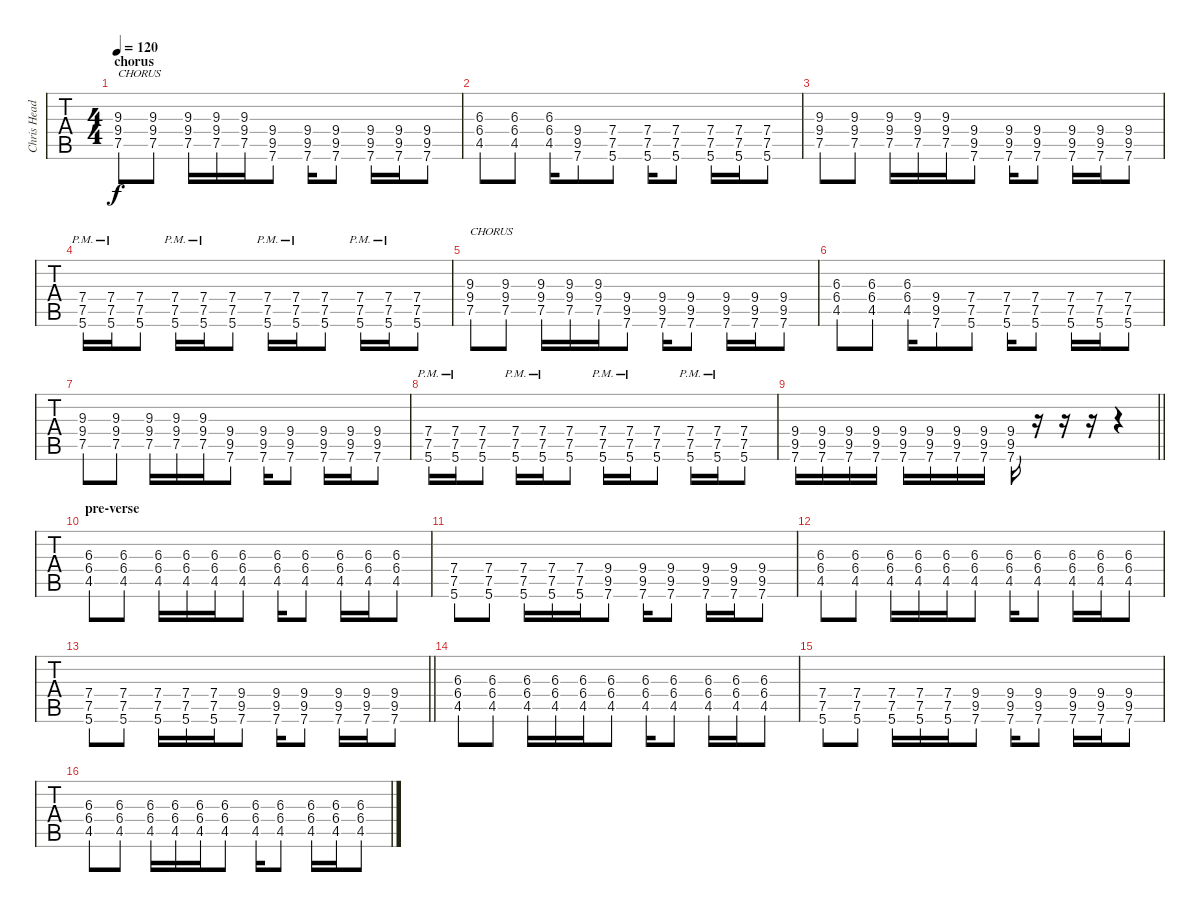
\track ("Chris Head" "Chris Head") {instrument overdrivenguitar}
\staff {tabs}
\tuning (E4 B3 G3 D3 A2 E2) {hide}
\ts (4 4)
\section ("" "chorus")
\tempo 120
\clef g2
\ks c
(9.3 9.4 7.5).8{txt "CHORUS" dy f} (9.3 9.4 7.5).8 (9.3 9.4 7.5).16 (9.3 9.4 7.5).16 (9.3 9.4 7.5).16 (9.4 9.5 7.6).8 (9.4 9.5 7.6).16 (9.4 9.5 7.6).8 (9.4 9.5 7.6).16 (9.4 9.5 7.6).16 (9.4 9.5 7.6).8 |
(6.3 6.4 4.5).8 (6.3 6.4 4.5).8 (6.3 6.4 4.5).16 (9.4 9.5 7.6).8 (7.4 7.5 5.6).8 (7.4 7.5 5.6).16 (7.4 7.5 5.6).8 (7.4 7.5 5.6).16 (7.4 7.5 5.6).16 (7.4 7.5 5.6).8 |
(9.3 9.4 7.5).8 (9.3 9.4 7.5).8 (9.3 9.4 7.5).16 (9.3 9.4 7.5).16 (9.3 9.4 7.5).16 (9.4 9.5 7.6).8 (9.4 9.5 7.6).16 (9.4 9.5 7.6).8 (9.4 9.5 7.6).16 (9.4 9.5 7.6).16 (9.4 9.5 7.6).8 |
(7.4{pm} 7.5{pm} 5.6{pm}).16 (7.4{pm} 7.5{pm} 5.6{pm}).16 (7.4 7.5 5.6).8 (7.4{pm} 7.5{pm} 5.6{pm}).16 (7.4{pm} 7.5{pm} 5.6{pm}).16 (7.4 7.5 5.6).8 (7.4{pm} 7.5{pm} 5.6{pm}).16 (7.4{pm} 7.5{pm} 5.6{pm}).16 (7.4 7.5 5.6).8 (7.4{pm} 7.5{pm} 5.6{pm}).16 (7.4{pm} 7.5{pm} 5.6{pm}).16 (7.4 7.5 5.6).8 |
(9.3 9.4 7.5).8{txt "CHORUS"} (9.3 9.4 7.5).8 (9.3 9.4 7.5).16 (9.3 9.4 7.5).16 (9.3 9.4 7.5).16 (9.4 9.5 7.6).8 (9.4 9.5 7.6).16 (9.4 9.5 7.6).8 (9.4 9.5 7.6).16 (9.4 9.5 7.6).16 (9.4 9.5 7.6).8 |
(6.3 6.4 4.5).8 (6.3 6.4 4.5).8 (6.3 6.4 4.5).16 (9.4 9.5 7.6).8 (7.4 7.5 5.6).8 (7.4 7.5 5.6).16 (7.4 7.5 5.6).8 (7.4 7.5 5.6).16 (7.4 7.5 5.6).16 (7.4 7.5 5.6).8 |
(9.3 9.4 7.5).8 (9.3 9.4 7.5).8 (9.3 9.4 7.5).16 (9.3 9.4 7.5).16 (9.3 9.4 7.5).16 (9.4 9.5 7.6).8 (9.4 9.5 7.6).16 (9.4 9.5 7.6).8 (9.4 9.5 7.6).16 (9.4 9.5 7.6).16 (9.4 9.5 7.6).8 |
(7.4{pm} 7.5{pm} 5.6{pm}).16 (7.4{pm} 7.5{pm} 5.6{pm}).16 (7.4 7.5 5.6).8 (7.4{pm} 7.5{pm} 5.6{pm}).16 (7.4{pm} 7.5{pm} 5.6{pm}).16 (7.4 7.5 5.6).8 (7.4{pm} 7.5{pm} 5.6{pm}).16 (7.4{pm} 7.5{pm} 5.6{pm}).16 (7.4 7.5 5.6).8 (7.4{pm} 7.5{pm} 5.6{pm}).16 (7.4{pm} 7.5{pm} 5.6{pm}).16 (7.4 7.5 5.6).8 |
\barLineRight lightlight
(9.4 9.5 7.6).16 (9.4 9.5 7.6).16 (9.4 9.5 7.6).16 (9.4 9.5 7.6).16 (9.4 9.5 7.6).16 (9.4 9.5 7.6).16 (9.4 9.5 7.6).16 (9.4 9.5 7.6).16 (9.4 9.5 7.6).16 r.16 r.16 r.16 r.4 |
\section ("" "pre-verse")
(6.3 6.4 4.5).8 (6.3 6.4 4.5).8 (6.3 6.4 4.5).16 (6.3 6.4 4.5).16 (6.3 6.4 4.5).16 (6.3 6.4 4.5).8 (6.3 6.4 4.5).16 (6.3 6.4 4.5).8 (6.3 6.4 4.5).16 (6.3 6.4 4.5).16 (6.3 6.4 4.5).8 |
(7.4 7.5 5.6).8 (7.4 7.5 5.6).8 (7.4 7.5 5.6).16 (7.4 7.5 5.6).16 (7.4 7.5 5.6).16 (9.4 9.5 7.6).8 (9.4 9.5 7.6).16 (9.4 9.5 7.6).8 (9.4 9.5 7.6).16 (9.4 9.5 7.6).16 (9.4 9.5 7.6).8 |
(6.3 6.4 4.5).8 (6.3 6.4 4.5).8 (6.3 6.4 4.5).16 (6.3 6.4 4.5).16 (6.3 6.4 4.5).16 (6.3 6.4 4.5).8 (6.3 6.4 4.5).16 (6.3 6.4 4.5).8 (6.3 6.4 4.5).16 (6.3 6.4 4.5).16 (6.3 6.4 4.5).8 |
\barLineRight lightlight
(7.4 7.5 5.6).8 (7.4 7.5 5.6).8 (7.4 7.5 5.6).16 (7.4 7.5 5.6).16 (7.4 7.5 5.6).16 (9.4 9.5 7.6).8 (9.4 9.5 7.6).16 (9.4 9.5 7.6).8 (9.4 9.5 7.6).16 (9.4 9.5 7.6).16 (9.4 9.5 7.6).8 |
(6.3 6.4 4.5).8 (6.3 6.4 4.5).8 (6.3 6.4 4.5).16 (6.3 6.4 4.5).16 (6.3 6.4 4.5).16 (6.3 6.4 4.5).8 (6.3 6.4 4.5).16 (6.3 6.4 4.5).8 (6.3 6.4 4.5).16 (6.3 6.4 4.5).16 (6.3 6.4 4.5).8 |
(7.4 7.5 5.6).8 (7.4 7.5 5.6).8 (7.4 7.5 5.6).16 (7.4 7.5 5.6).16 (7.4 7.5 5.6).16 (9.4 9.5 7.6).8 (9.4 9.5 7.6).16 (9.4 9.5 7.6).8 (9.4 9.5 7.6).16 (9.4 9.5 7.6).16 (9.4 9.5 7.6).8 |
(6.3 6.4 4.5).8 (6.3 6.4 4.5).8 (6.3 6.4 4.5).16 (6.3 6.4 4.5).16 (6.3 6.4 4.5).16 (6.3 6.4 4.5).8 (6.3 6.4 4.5).16 (6.3 6.4 4.5).8 (6.3 6.4 4.5).16 (6.3 6.4 4.5).16 (6.3 6.4 4.5).8
